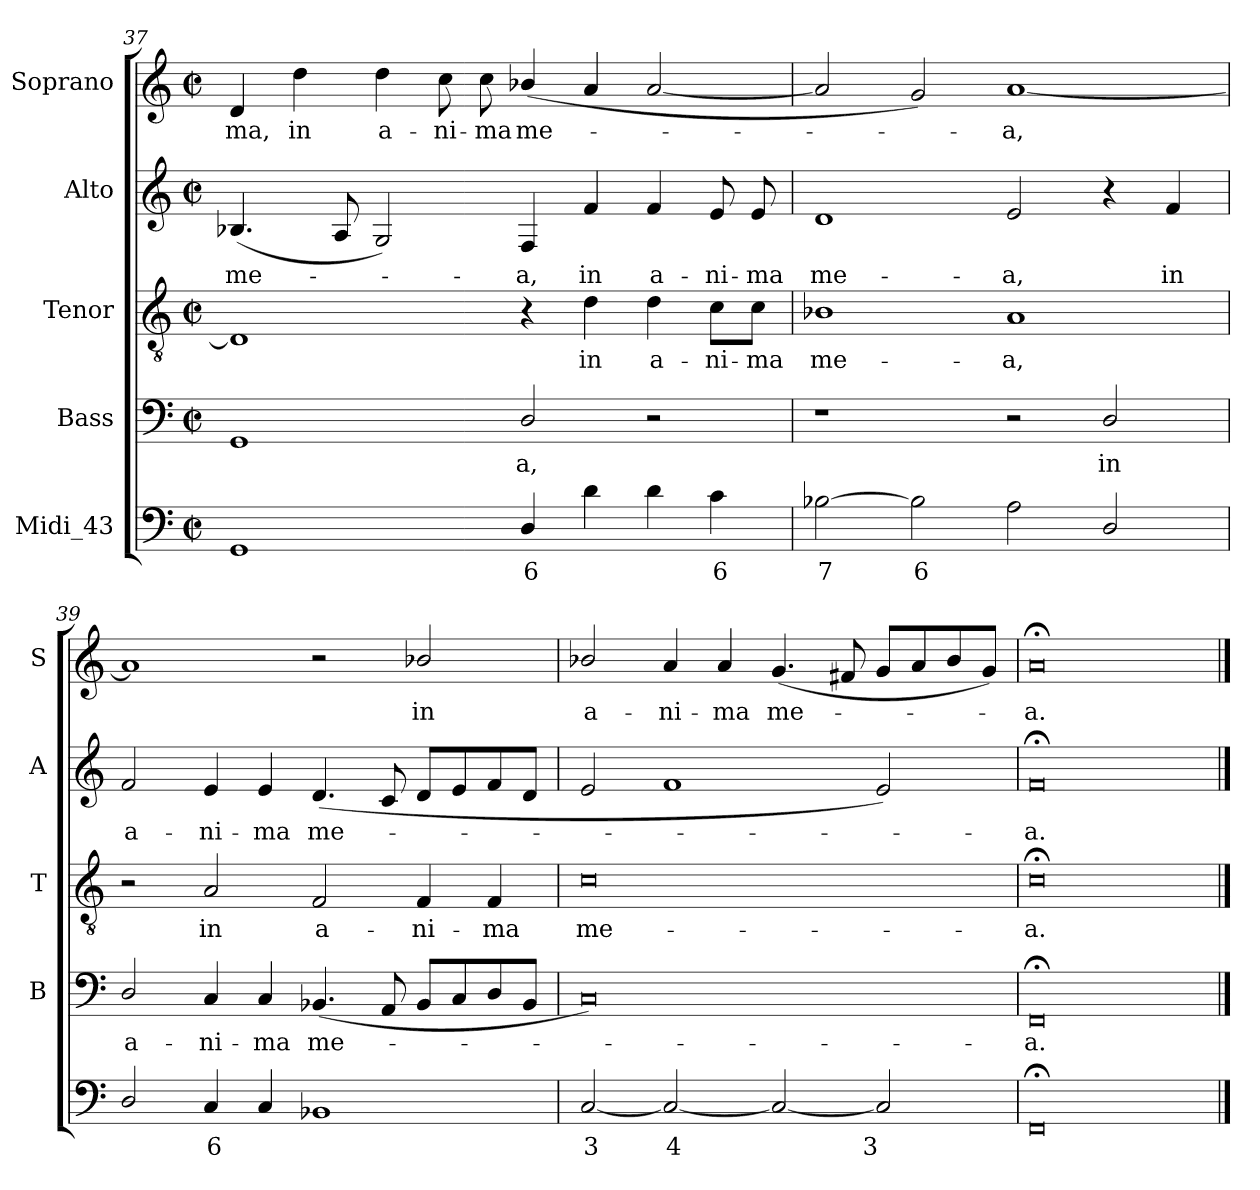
**kern	**text	**kern	**text	**kern	**text	**kern	**text	**kern	**text
*part5	*part5	*part4	*part4	*part3	*part3	*part2	*part2	*part1	*part1
*staff5	*staff5	*staff4	*staff4	*staff3	*staff3	*staff2	*staff2	*staff1	*staff1
*I"Midi_43	*	*I"Bass	*	*I"Tenor	*	*I"Alto	*	*I"Soprano	*
*	*	*I'B	*	*I'T	*	*I'A	*	*I'S	*
!!LO:LB:g=z
*clefF4	*	*clefF4	*	*clefGv2	*	*clefG2	*	*clefG2	*
*k[]	*	*k[]	*	*k[]	*	*k[]	*	*k[]	*
*C:	*	*C:	*	*C:	*	*C:	*	*C:	*
*M4/2	*	*M4/2	*	*M4/2	*	*M4/2	*	*M4/2	*
*met(c|)	*	*met(c|)	*	*met(c|)	*	*met(c|)	*	*met(c|)	*
=37	=37	=37	=37	=37	=37	=37	=37	=37	=37
!	!	!	!	!	!	!	!LO:LY:b	!	!LO:LY:b
1GG	.	1GG	.	1D]	.	(<4.B-X	me-	4d	-ma,
!	!	!	!	!	!	!	!	!	!LO:LY:b
.	.	.	.	.	.	.	.	4dd	in
.	.	.	.	.	.	8A	.	.	.
!	!	!	!	!	!	!	!	!	!LO:LY:b
.	.	.	.	.	.	2G)	.	4dd	a-
!	!	!	!	!	!	!	!	!	!LO:LY:b
.	.	.	.	.	.	.	.	8cc	-ni-
!	!	!	!	!	!	!	!	!	!LO:LY:b
.	.	.	.	.	.	.	.	8cc	-ma
!	!LO:LY:b	!	!LO:LY:b	!	!	!	!LO:LY:b	!	!LO:LY:b
4D/	6	2D/	a,	4r	.	4F	a,	(<4b-X/	me-
!	!	!	!	!	!LO:LY:b	!	!LO:LY:b	!	!
4d	.	.	.	4d	in	4f	in	4a	.
!	!	!	!	!	!LO:LY:b	!	!LO:LY:b	!	!
4d	.	2r	.	4d	a-	4f	a-	[2a	.
!	!LO:LY:b	!	!	!	!LO:LY:b	!	!LO:LY:b	!	!
4c	6	.	.	8c\L	-ni-	8e	-ni-	.	.
!	!	!	!	!	!LO:LY:b	!	!LO:LY:b	!	!
.	.	.	.	8c\J	-ma	8e	-ma	.	.
=38	=38	=38	=38	=38	=38	=38	=38	=38	=38
!	!LO:LY:b	!	!	!	!LO:LY:b	!	!LO:LY:b	!	!
[2B-X	7	1r	.	1B-X	me-	1d	me-	2a]	.
!	!LO:LY:b	!	!	!	!	!	!	!	!
2B-]	6	.	.	.	.	.	.	2g)	.
!	!	!	!	!	!LO:LY:b	!	!LO:LY:b	!	!LO:LY:b
2A	.	2r	.	1A	-a,	2e	-a,	[1a	a,
!	!	!	!LO:LY:b	!	!	!	!	!	!
2D/	.	2D/	in	.	.	4r	.	.	.
!	!	!	!	!	!	!	!LO:LY:b	!	!
.	.	.	.	.	.	4f	in	.	.
=39	=39	=39	=39	=39	=39	=39	=39	=39	=39
!	!	!	!LO:LY:b	!	!	!	!LO:LY:b	!	!
2D/	.	2D/	a-	2r	.	2f	a-	1a]	.
!	!LO:LY:b	!	!LO:LY:b	!	!LO:LY:b	!	!LO:LY:b	!	!
4C	6	4C	-ni-	2A	in	4e	-ni-	.	.
!	!	!	!LO:LY:b	!	!	!	!LO:LY:b	!	!
4C	.	4C	-ma	.	.	4e	-ma	.	.
!	!	!	!LO:LY:b	!	!LO:LY:b	!	!LO:LY:b	!	!
1BB-X	.	(<4.BB-X	me-	2F	a-	(<4.d	me-	2r	.
.	.	8AA	.	.	.	8c	.	.	.
!	!	!	!	!	!LO:LY:b	!	!	!	!LO:LY:b
.	.	8BB-L	.	4F	-ni-	8dL	.	2b-X/	in
.	.	8C	.	.	.	8e	.	.	.
!	!	!	!	!	!LO:LY:b	!	!	!	!
.	.	8D	.	4F	-ma	8f	.	.	.
.	.	8BB-J	.	.	.	8dJ	.	.	.
=40	=40	=40	=40	=40	=40	=40	=40	=40	=40
!	!LO:LY:b	!	!	!	!LO:LY:b	!	!	!	!LO:LY:b
[2C	3	0C)	.	0c	me-	2e	.	2b-X/	a-
!	!LO:LY:b	!	!	!	!	!	!	!	!LO:LY:b
2C_	4	.	.	.	.	1f	.	4a	-ni-
!	!	!	!	!	!	!	!	!	!LO:LY:b
.	.	.	.	.	.	.	.	4a	-ma
!	!	!	!	!	!	!	!	!	!LO:LY:b
2C_	.	.	.	.	.	.	.	(<4.g	me-
.	.	.	.	.	.	.	.	8f#X	.
!	!LO:LY:b	!	!	!	!	!	!	!	!
2C]	3	.	.	.	.	2e)	.	8gL	.
.	.	.	.	.	.	.	.	8a	.
.	.	.	.	.	.	.	.	8b-	.
.	.	.	.	.	.	.	.	8gJ)	.
=41	=41	=41	=41	=41	=41	=41	=41	=41	=41
!	!	!	!LO:LY:b	!	!LO:LY:b	!	!LO:LY:b	!	!LO:LY:b
0FF;<	.	0FF;<	a.	0c;<	-a.	0f;<	a.	0a;<	a.
==	==	==	==	==	==	==	==	==	==
*-	*-	*-	*-	*-	*-	*-	*-	*-	*-
